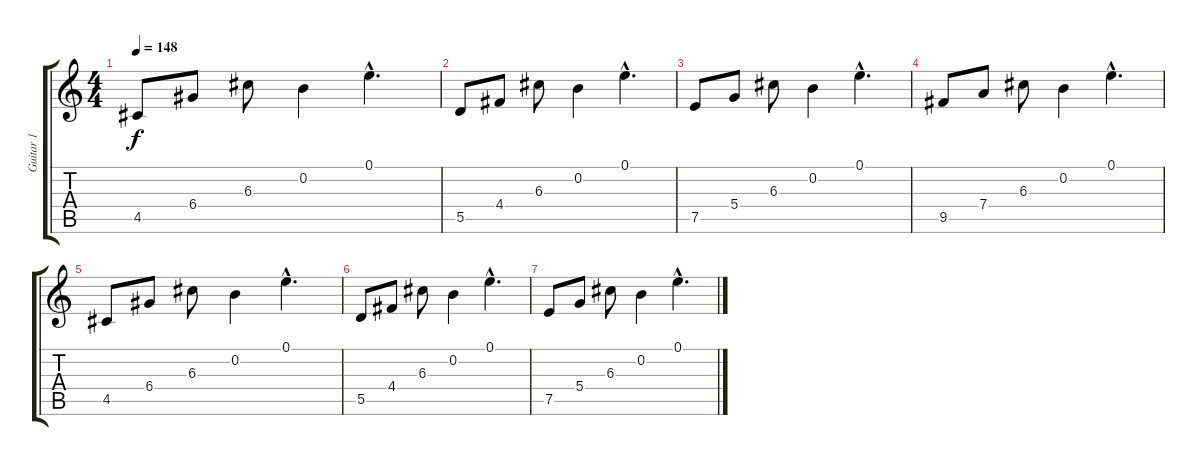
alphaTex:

\track ("Guitar 1" "Guitar 1") {instrument electricguitarclean}
\staff {score tabs}
\tuning (E4 B3 G3 D3 A2 E2) {hide}
\ts (4 4)
\tempo 148
\clef g2
\ks c
4.5.8{dy f} 6.4.8 6.3.8 0.2.4 0.1{hac}.4{d} |
5.5.8 4.4.8 6.3.8 0.2.4 0.1{hac}.4{d} |
7.5.8 5.4.8 6.3.8 0.2.4 0.1{hac}.4{d} |
9.5.8 7.4.8 6.3.8 0.2.4 0.1{hac}.4{d} |
4.5.8 6.4.8 6.3.8 0.2.4 0.1{hac}.4{d} |
5.5.8 4.4.8 6.3.8 0.2.4 0.1{hac}.4{d} |
7.5.8 5.4.8 6.3.8 0.2.4 0.1{hac}.4{d}
